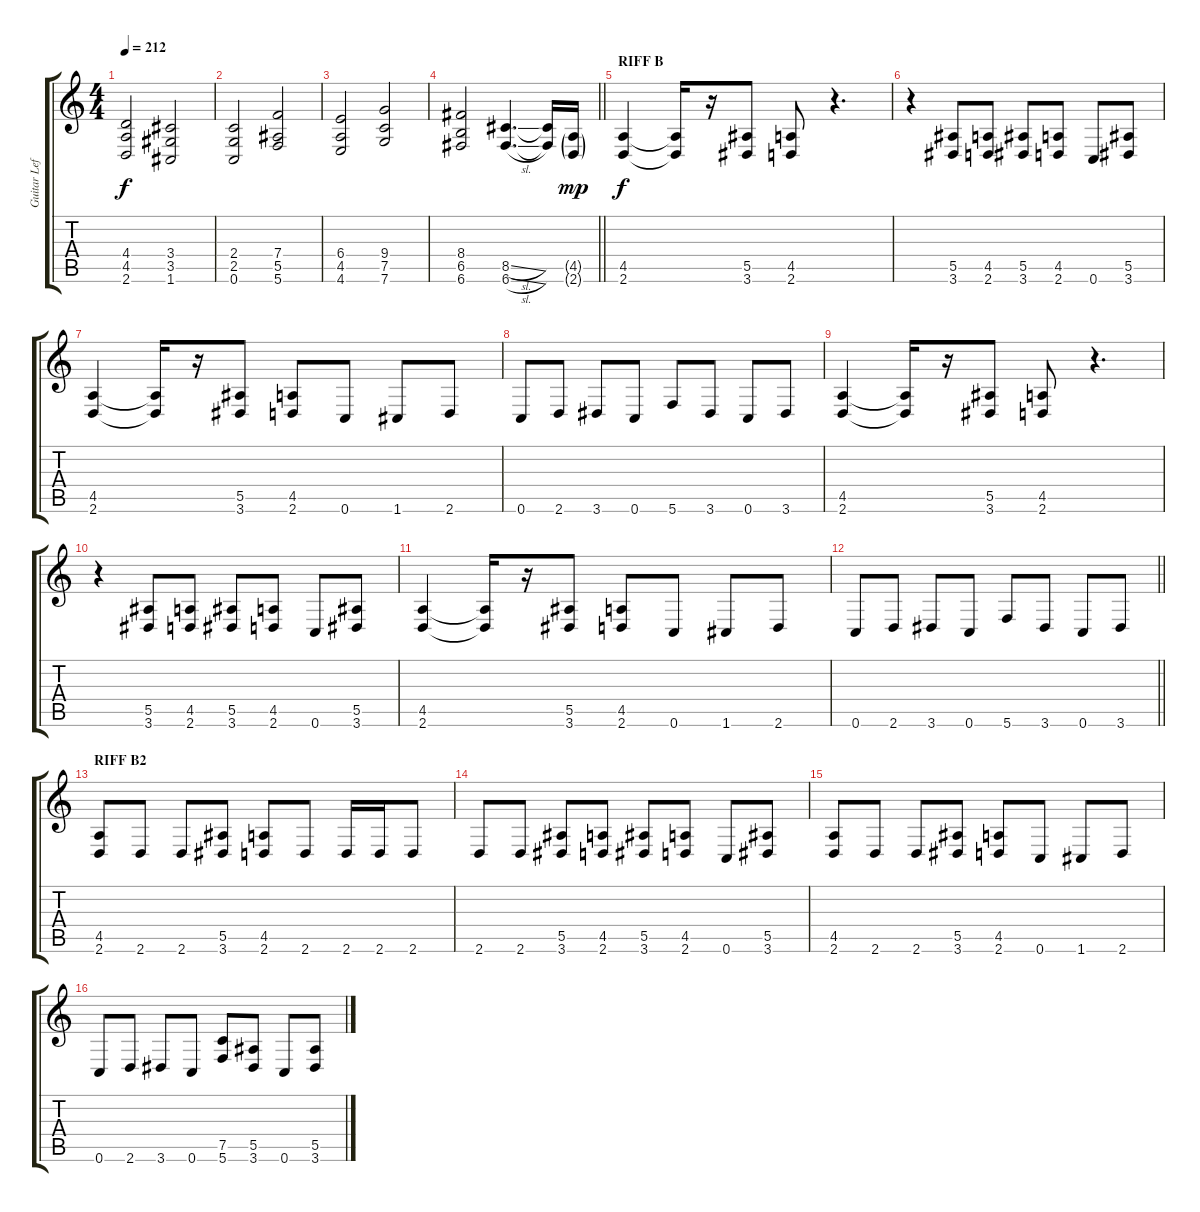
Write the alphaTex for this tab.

\track ("Guitar Left" "Guitar Lef") {instrument distortionguitar}
\staff {score tabs}
\tuning (C4 G3 Eb3 Bb2 F2 C2) {hide}
\ts (4 4)
\tempo 212
\clef g2
\ks c
(4.4 4.5 2.6).2{dy f} (3.4 3.5 1.6).2 |
(2.4 2.5 0.6).2 (7.4 5.5 5.6).2 |
(6.4 4.5 4.6).2 (9.4 7.5 7.6).2 |
\barLineRight lightlight
(8.4 6.5 6.6).2 (8.5{sl} 6.6{sl}).4{d} (8.5{t} 6.6{t}).16 (4.5{g} 2.6{g}).16{dy mp} |
\section ("" "RIFF B")
(4.5 2.6).4{dy f} (4.5{t} 2.6{t}).16 r.16 (5.5 3.6).8 (4.5 2.6).8 r.4{d} |
r.4 (5.5 3.6).8 (4.5 2.6).8 (5.5 3.6).8 (4.5 2.6).8 0.6.8 (5.5 3.6).8 |
(4.5 2.6).4 (4.5{t} 2.6{t}).16 r.16 (5.5 3.6).8 (4.5 2.6).8 0.6.8 1.6.8 2.6.8 |
0.6.8 2.6.8 3.6.8 0.6.8 5.6.8 3.6.8 0.6.8 3.6.8 |
(4.5 2.6).4 (4.5{t} 2.6{t}).16 r.16 (5.5 3.6).8 (4.5 2.6).8 r.4{d} |
r.4 (5.5 3.6).8 (4.5 2.6).8 (5.5 3.6).8 (4.5 2.6).8 0.6.8 (5.5 3.6).8 |
(4.5 2.6).4 (4.5{t} 2.6{t}).16 r.16 (5.5 3.6).8 (4.5 2.6).8 0.6.8 1.6.8 2.6.8 |
\barLineRight lightlight
0.6.8 2.6.8 3.6.8 0.6.8 5.6.8 3.6.8 0.6.8 3.6.8 |
\section ("" "RIFF B2")
(4.5 2.6).8 2.6.8 2.6.8 (5.5 3.6).8 (4.5 2.6).8 2.6.8 2.6.16 2.6.16 2.6.8 |
2.6.8 2.6.8 (5.5 3.6).8 (4.5 2.6).8 (5.5 3.6).8 (4.5 2.6).8 0.6.8 (5.5 3.6).8 |
(4.5 2.6).8 2.6.8 2.6.8 (5.5 3.6).8 (4.5 2.6).8 0.6.8 1.6.8 2.6.8 |
0.6.8 2.6.8 3.6.8 0.6.8 (7.5 5.6).8 (5.5 3.6).8 0.6.8 (5.5 3.6).8
